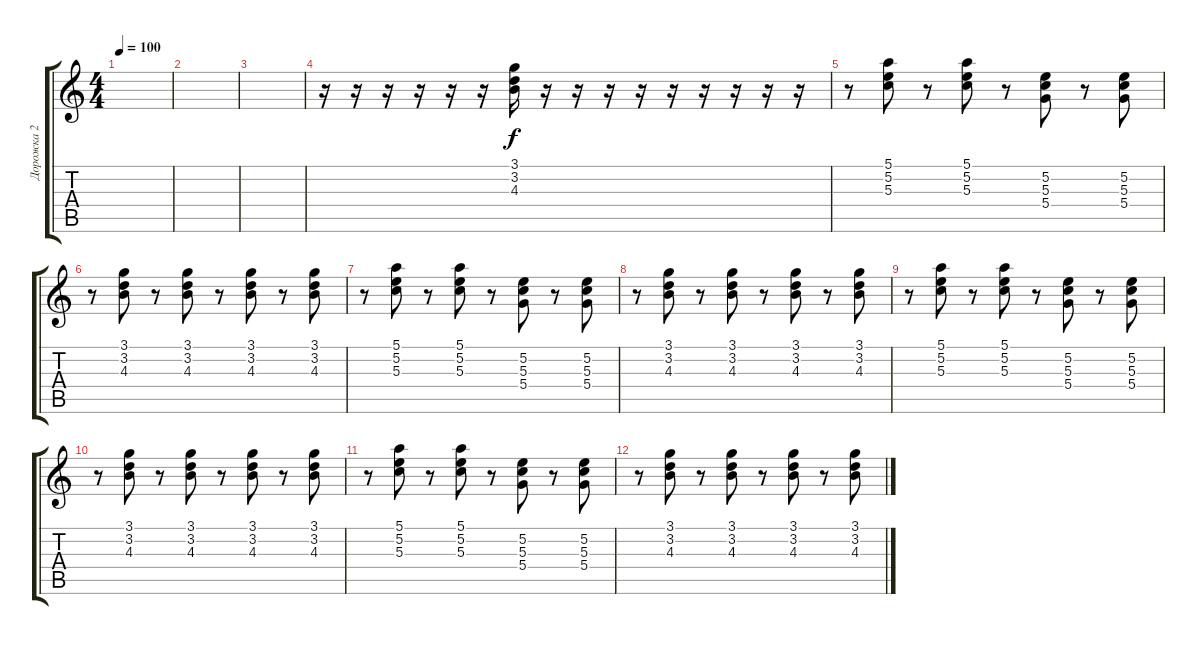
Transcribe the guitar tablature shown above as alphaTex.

\track ("Дорожка 2" "Дорожка 2") {instrument acousticguitarsteel}
\staff {score tabs}
\tuning (E4 B3 G3 D3 A2 E2) {hide}
\ts (4 4)
\tempo 100
\clef g2
\ks c
|
|
|
r.16 r.16 r.16 r.16 r.16 r.16 (3.1 3.2 4.3).16 r.16 r.16 r.16 r.16 r.16 r.16 r.16 r.16 r.16 |
r.8 (5.1 5.2 5.3).8 r.8 (5.1 5.2 5.3).8 r.8 (5.2 5.3 5.4).8 r.8 (5.2 5.3 5.4).8 |
r.8 (3.1 3.2 4.3).8 r.8 (3.1 3.2 4.3).8 r.8 (3.1 3.2 4.3).8 r.8 (3.1 3.2 4.3).8 |
r.8 (5.1 5.2 5.3).8 r.8 (5.1 5.2 5.3).8 r.8 (5.2 5.3 5.4).8 r.8 (5.2 5.3 5.4).8 |
r.8 (3.1 3.2 4.3).8 r.8 (3.1 3.2 4.3).8 r.8 (3.1 3.2 4.3).8 r.8 (3.1 3.2 4.3).8 |
r.8 (5.1 5.2 5.3).8 r.8 (5.1 5.2 5.3).8 r.8 (5.2 5.3 5.4).8 r.8 (5.2 5.3 5.4).8 |
r.8 (3.1 3.2 4.3).8 r.8 (3.1 3.2 4.3).8 r.8 (3.1 3.2 4.3).8 r.8 (3.1 3.2 4.3).8 |
r.8 (5.1 5.2 5.3).8 r.8 (5.1 5.2 5.3).8 r.8 (5.2 5.3 5.4).8 r.8 (5.2 5.3 5.4).8 |
r.8 (3.1 3.2 4.3).8 r.8 (3.1 3.2 4.3).8 r.8 (3.1 3.2 4.3).8 r.8 (3.1 3.2 4.3).8
